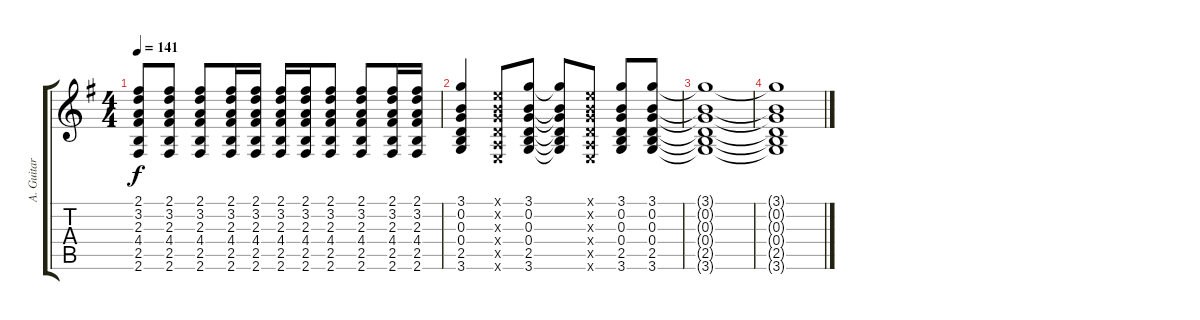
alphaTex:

\track ("A. Guitar" "A. Guitar") {instrument acousticguitarsteel}
\staff {score tabs}
\tuning (E4 B3 G3 D3 A2 E2) {hide}
\ts (4 4)
\tempo 141
\clef g2
\ks g
(2.1 3.2 2.3 4.4 2.5 2.6).8{dy f} (2.1 3.2 2.3 4.4 2.5 2.6).8 (2.1 3.2 2.3 4.4 2.5 2.6).8 (2.1 3.2 2.3 4.4 2.5 2.6).16 (2.1 3.2 2.3 4.4 2.5 2.6).16 (2.1 3.2 2.3 4.4 2.5 2.6).16 (2.1 3.2 2.3 4.4 2.5 2.6).16 (2.1 3.2 2.3 4.4 2.5 2.6).8 (2.1 3.2 2.3 4.4 2.5 2.6).8 (2.1 3.2 2.3 4.4 2.5 2.6).16 (2.1 3.2 2.3 4.4 2.5 2.6).16 |
(3.1 0.2 0.3 0.4 2.5 3.6).4 (0.1{x} 0.2{x} 0.3{x} 0.4{x} 0.5{x} 0.6{x}).8 (3.1 0.2 0.3 0.4 2.5 3.6).8 (3.1{t} 0.2{t} 0.3{t} 0.4{t} 2.5{t} 3.6{t}).8 (0.1{x} 0.2{x} 0.3{x} 0.4{x} 0.5{x} 0.6{x}).8 (3.1 0.2 0.3 0.4 2.5 3.6).8 (3.1 0.2 0.3 0.4 2.5 3.6).8 |
(3.1{t} 0.2{t} 0.3{t} 0.4{t} 2.5{t} 3.6{t}).1 |
(3.1{t} 0.2{t} 0.3{t} 0.4{t} 2.5{t} 3.6{t}).1
